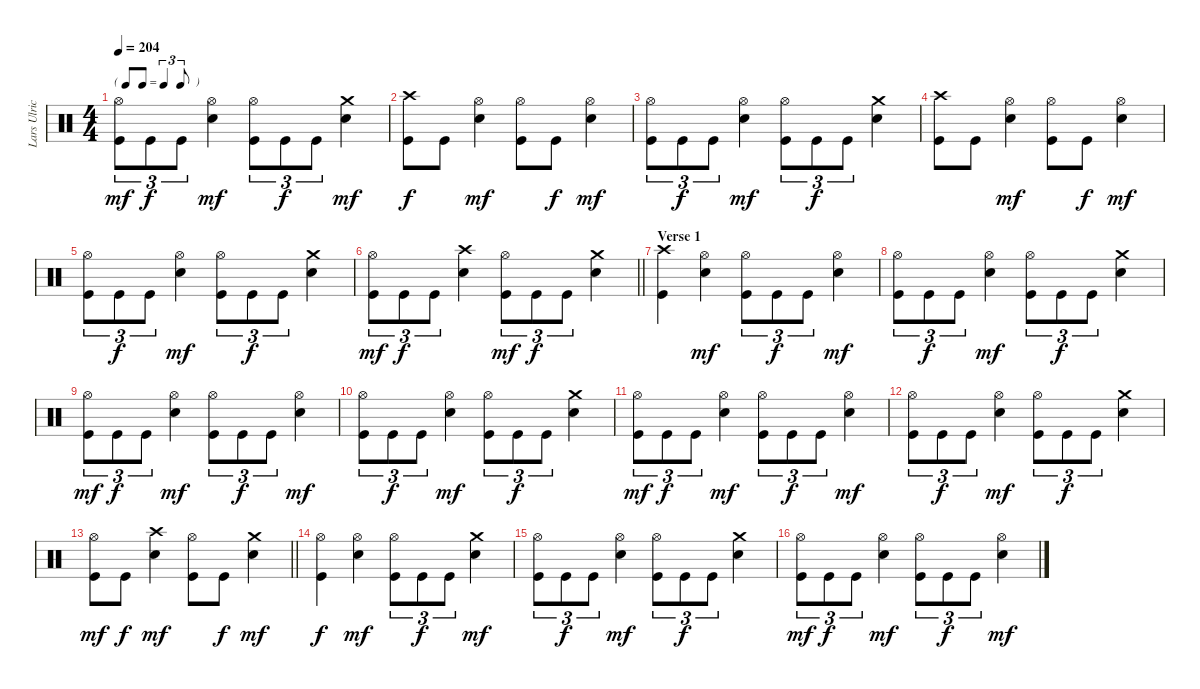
\track ("Lars Ulrich" "Lars Ulric") {instrument percussion}
\staff {score}
\articulation defaults
\ts (4 4)
\tf triplet8th
\tempo 204
\clef neutral
\ks c
("Hi-Hat (open)" "Kick (hit)").8{tu (3 2) dy mf} "Kick (hit)".8{tu (3 2) dy f} "Kick (hit)".8{tu (3 2)} ("Hi-Hat (open)" "Snare (hit) 2").4{dy mf} ("Hi-Hat (open)" "Kick (hit)").8{tu (3 2) beam Down beam merge} "Kick (hit)".8{tu (3 2) dy f beam Down} "Kick (hit)".8{tu (3 2) beam Down} ("Crash medium (hit)" "Snare (hit) 2").4{dy mf} |
("Crash high (hit)" "Kick (hit)").8{dy f} "Kick (hit)".8 ("Hi-Hat (open)" "Snare (hit) 2").4{dy mf} ("Hi-Hat (open)" "Kick (hit)").8 "Kick (hit)".8{dy f} ("Hi-Hat (open)" "Snare (hit) 2").4{dy mf} |
("Hi-Hat (open)" "Kick (hit)").8{tu (3 2)} "Kick (hit)".8{tu (3 2) dy f} "Kick (hit)".8{tu (3 2)} ("Hi-Hat (open)" "Snare (hit) 2").4{dy mf} ("Hi-Hat (open)" "Kick (hit)").8{tu (3 2) beam Down beam merge} "Kick (hit)".8{tu (3 2) dy f beam Down} "Kick (hit)".8{tu (3 2) beam Down} ("Crash medium (hit)" "Snare (hit) 2").4 |
("Crash high (hit)" "Kick (hit)").8 "Kick (hit)".8 ("Hi-Hat (open)" "Snare (hit) 2").4{dy mf} ("Hi-Hat (open)" "Kick (hit)").8 "Kick (hit)".8{dy f} ("Hi-Hat (open)" "Snare (hit) 2").4{dy mf} |
("Hi-Hat (open)" "Kick (hit)").8{tu (3 2)} "Kick (hit)".8{tu (3 2) dy f} "Kick (hit)".8{tu (3 2)} ("Hi-Hat (open)" "Snare (hit) 2").4{dy mf} ("Hi-Hat (open)" "Kick (hit)").8{tu (3 2) beam Down beam merge} "Kick (hit)".8{tu (3 2) dy f beam Down} "Kick (hit)".8{tu (3 2) beam Down} ("Crash medium (hit)" "Snare (hit) 2").4 |
\barLineRight lightlight
("Hi-Hat (open)" "Kick (hit)").8{tu (3 2) dy mf} "Kick (hit)".8{tu (3 2) dy f} "Kick (hit)".8{tu (3 2)} ("Crash high (hit)" "Snare (hit) 2").4 ("Hi-Hat (open)" "Kick (hit)").8{tu (3 2) dy mf beam Down beam merge} "Kick (hit)".8{tu (3 2) dy f beam Down} "Kick (hit)".8{tu (3 2) beam Down} ("Crash medium (hit)" "Snare (hit) 2").4 |
\section ("" "Verse 1")
("Crash high (hit)" "Kick (hit)").4 ("Hi-Hat (open)" "Snare (hit) 2").4{dy mf} ("Hi-Hat (open)" "Kick (hit)").8{tu (3 2) beam Down beam merge} "Kick (hit)".8{tu (3 2) dy f beam Down} "Kick (hit)".8{tu (3 2) beam Down} ("Hi-Hat (open)" "Snare (hit) 2").4{dy mf} |
("Hi-Hat (open)" "Kick (hit)").8{tu (3 2)} "Kick (hit)".8{tu (3 2) dy f} "Kick (hit)".8{tu (3 2)} ("Hi-Hat (open)" "Snare (hit) 2").4{dy mf} ("Hi-Hat (open)" "Kick (hit)").8{tu (3 2) beam Down beam merge} "Kick (hit)".8{tu (3 2) dy f beam Down} "Kick (hit)".8{tu (3 2) beam Down} ("Crash medium (hit)" "Snare (hit) 2").4 |
("Hi-Hat (open)" "Kick (hit)").8{tu (3 2) dy mf} "Kick (hit)".8{tu (3 2) dy f} "Kick (hit)".8{tu (3 2)} ("Hi-Hat (open)" "Snare (hit) 2").4{dy mf} ("Hi-Hat (open)" "Kick (hit)").8{tu (3 2) beam Down beam merge} "Kick (hit)".8{tu (3 2) dy f beam Down} "Kick (hit)".8{tu (3 2) beam Down} ("Hi-Hat (open)" "Snare (hit) 2").4{dy mf} |
("Hi-Hat (open)" "Kick (hit)").8{tu (3 2)} "Kick (hit)".8{tu (3 2) dy f} "Kick (hit)".8{tu (3 2)} ("Hi-Hat (open)" "Snare (hit) 2").4{dy mf} ("Hi-Hat (open)" "Kick (hit)").8{tu (3 2) beam Down beam merge} "Kick (hit)".8{tu (3 2) dy f beam Down} "Kick (hit)".8{tu (3 2) beam Down} ("Crash medium (hit)" "Snare (hit) 2").4 |
("Hi-Hat (open)" "Kick (hit)").8{tu (3 2) dy mf} "Kick (hit)".8{tu (3 2) dy f} "Kick (hit)".8{tu (3 2)} ("Hi-Hat (open)" "Snare (hit) 2").4{dy mf} ("Hi-Hat (open)" "Kick (hit)").8{tu (3 2) beam Down beam merge} "Kick (hit)".8{tu (3 2) dy f beam Down} "Kick (hit)".8{tu (3 2) beam Down} ("Hi-Hat (open)" "Snare (hit) 2").4{dy mf} |
("Hi-Hat (open)" "Kick (hit)").8{tu (3 2)} "Kick (hit)".8{tu (3 2) dy f} "Kick (hit)".8{tu (3 2)} ("Hi-Hat (open)" "Snare (hit) 2").4{dy mf} ("Hi-Hat (open)" "Kick (hit)").8{tu (3 2) beam Down beam merge} "Kick (hit)".8{tu (3 2) dy f beam Down} "Kick (hit)".8{tu (3 2) beam Down} ("Crash medium (hit)" "Snare (hit) 2").4 |
\barLineRight lightlight
("Hi-Hat (open)" "Kick (hit)").8{dy mf} "Kick (hit)".8{dy f} ("Crash high (hit)" "Snare (hit) 2").4{dy mf} ("Hi-Hat (open)" "Kick (hit)").8 "Kick (hit)".8{dy f} ("Crash medium (hit)" "Snare (hit) 2").4{dy mf} |
("Hi-Hat (open)" "Kick (hit)").4{dy f} ("Hi-Hat (open)" "Snare (hit) 2").4{dy mf} ("Hi-Hat (open)" "Kick (hit)").8{tu (3 2) beam Down beam merge} "Kick (hit)".8{tu (3 2) dy f beam Down} "Kick (hit)".8{tu (3 2) beam Down} ("Crash medium (hit)" "Snare (hit) 2").4{dy mf} |
("Hi-Hat (open)" "Kick (hit)").8{tu (3 2)} "Kick (hit)".8{tu (3 2) dy f} "Kick (hit)".8{tu (3 2)} ("Hi-Hat (open)" "Snare (hit) 2").4{dy mf} ("Hi-Hat (open)" "Kick (hit)").8{tu (3 2) beam Down beam merge} "Kick (hit)".8{tu (3 2) dy f beam Down} "Kick (hit)".8{tu (3 2) beam Down} ("Crash medium (hit)" "Snare (hit) 2").4 |
("Hi-Hat (open)" "Kick (hit)").8{tu (3 2) dy mf} "Kick (hit)".8{tu (3 2) dy f} "Kick (hit)".8{tu (3 2)} ("Hi-Hat (open)" "Snare (hit) 2").4{dy mf} ("Hi-Hat (open)" "Kick (hit)").8{tu (3 2) beam Down beam merge} "Kick (hit)".8{tu (3 2) dy f beam Down} "Kick (hit)".8{tu (3 2) beam Down} ("Hi-Hat (open)" "Snare (hit) 2").4{dy mf}
